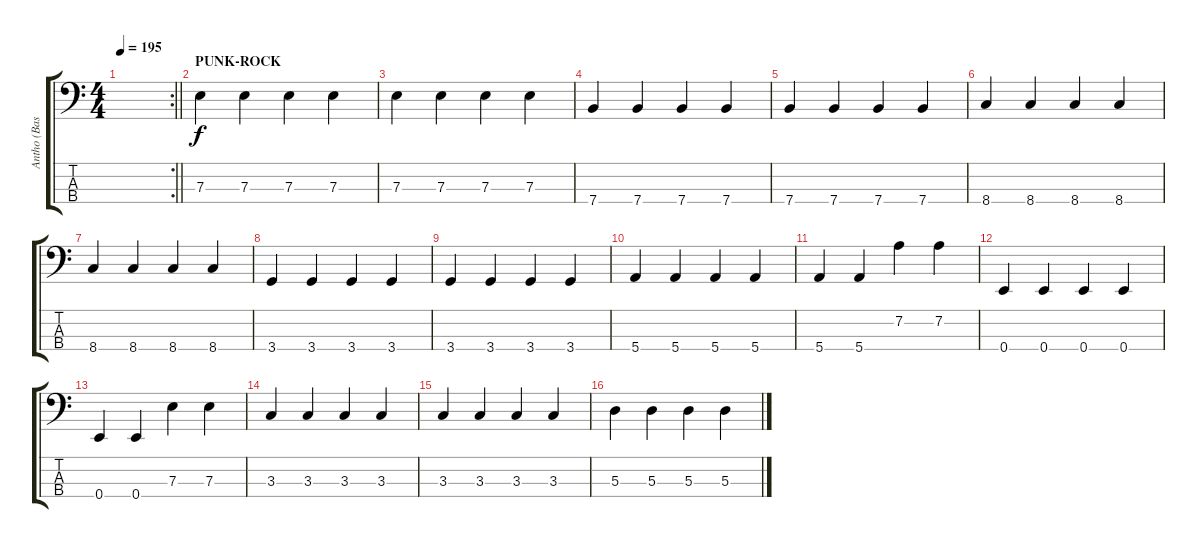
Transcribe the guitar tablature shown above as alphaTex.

\track ("Antho (Basse)" "Antho (Bas") {instrument electricbassfinger}
\staff {score tabs}
\tuning (G2 D2 A1 E1) {hide}
\rc 2
\ts (4 4)
\tempo 195
\clef f4
\barLineRight lightlight
\ks c
|
\section ("" "PUNK-ROCK")
7.3.4 7.3.4 7.3.4 7.3.4 |
7.3.4 7.3.4 7.3.4 7.3.4 |
7.4.4 7.4.4 7.4.4 7.4.4 |
7.4.4 7.4.4 7.4.4 7.4.4 |
8.4.4 8.4.4 8.4.4 8.4.4 |
8.4.4 8.4.4 8.4.4 8.4.4 |
3.4.4 3.4.4 3.4.4 3.4.4 |
3.4.4 3.4.4 3.4.4 3.4.4 |
5.4.4 5.4.4 5.4.4 5.4.4 |
5.4.4 5.4.4 7.2.4 7.2.4 |
0.4.4 0.4.4 0.4.4 0.4.4 |
0.4.4 0.4.4 7.3.4 7.3.4 |
3.3.4 3.3.4 3.3.4 3.3.4 |
3.3.4 3.3.4 3.3.4 3.3.4 |
5.3.4 5.3.4 5.3.4 5.3.4
